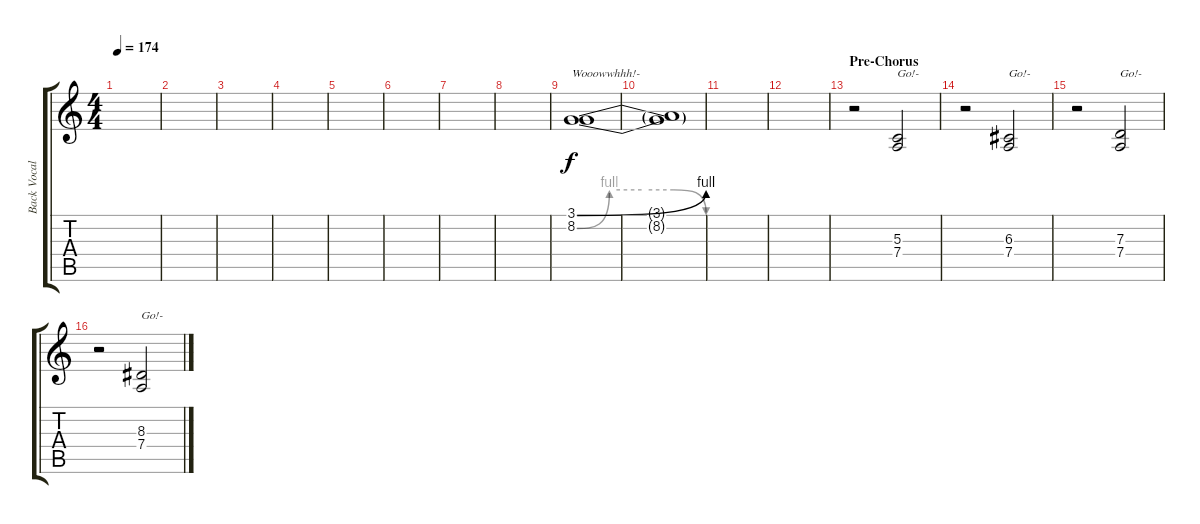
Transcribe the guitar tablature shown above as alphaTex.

\track ("Back Vocals" "Back Vocal") {instrument lead8bassandlead}
\staff {score tabs}
\tuning (E4 B3 G3 D3 A2 E2) {hide}
\ts (4 4)
\tempo 174
\clef g2
\ks c
|
|
|
|
|
|
|
|
(3.1{be (bend 0 0 60 4)} 8.2{be (custom 0 0 15 4 30 4 45 4 60 0)}).1{txt "Wooowwhhh!-"} |
(3.1{t} 8.2{t}).1 |
|
|
\section ("" "Pre-Chorus")
r.2 (5.3 7.4).2{txt "Go!-"} |
r.2 (6.3 7.4).2{txt "Go!-"} |
r.2 (7.3 7.4).2{txt "Go!-"} |
r.2 (8.3 7.4).2{txt "Go!-"}
